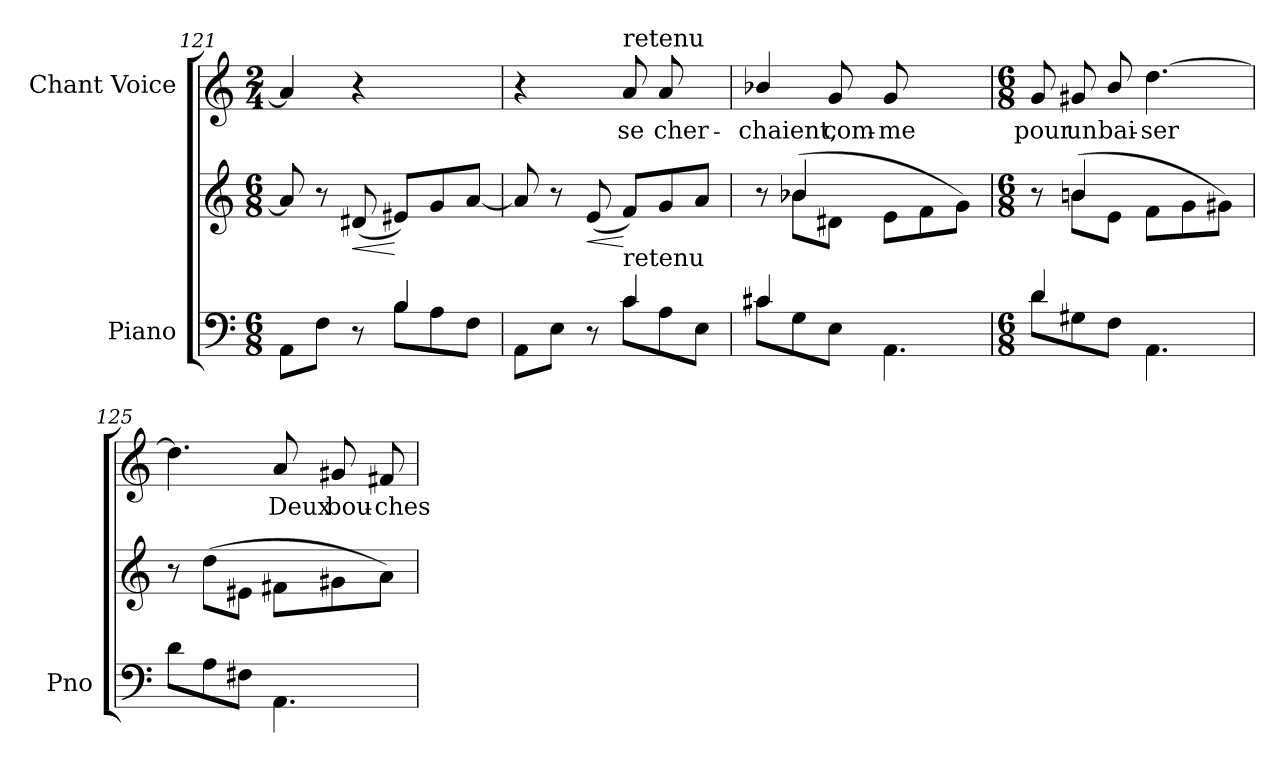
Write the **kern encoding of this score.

**kern	**kern	**dynam	**kern	**text
*part2	*part2	*part2	*part1	*part1
*staff3	*staff2	*staff2/3	*staff1	*staff1
*I"Piano	*	*	*I"Chant Voice	*
*I'Pno	*	*	*	*
!!LO:LB:g=z
*clefF4	*clefG2	*	*clefG2	*
*k[]	*k[]	*	*k[]	*
*M6/8	*M6/8	*	*M2/4	*
=121	=121	=121	=121	=121
*^	*	*	*	*
4ryy	8AA\L	8a/]	.	4a/]	.
.	8F\J	8r	.	.	.
!	!	!	!LO:HP:b	!LO:N:vis=4	!
8r	8ryy	(<8d#X/	<	4.r	.
4B/	8B\L	8e#X/L)	[	.	.
.	8A\	8g/	.	.	.
8ryy	8F\J	[8a/J	.	8ryy	.
=122	=122	=122	=122	=122	=122
!	!	!	!	!LO:N:vis=4	!
4ryy	8AA\L	8a/]	.	4.r	.
.	8E\J	8r	.	.	.
!	!	!	!LO:HP:b	!	!
8r	8ryy	(<8e/	<	.	.
*	*	*	*	*MM169	*
!	!	!	!	!LO:TX:a:t=retenu	!
!	!	!LO:TX:b:t=retenu	!	!	!
!	!	!	!	!	!LO:LY:b
4c/	8c\L	8f/L)	[	8a/	se
!	!	!	!	!	!LO:LY:b
.	8A\	8g/	.	8a/	cher-
8ryy	8E\J	8a/J	.	8ryy	.
=123	=123	=123	=123	=123	=123
*	*	*	*	*MM166	*
*	*	*^	*	*	*
!	!	!	!	!	!	!LO:LY:b
4c#X/	8c#\L	8r	8ryy	.	4b-X/	-chaient,
.	8G\	(>8b-X\L	4b-/	.	.	.
!	!	!	!	!	!	!LO:LY:b
2ryy	8E\J	8d#X\J	.	.	8g/	com-
!	!	!	!	!	!	!LO:LY:b
.	4.AA\	8e\L	4.ryy	.	8g/	-me
.	.	8f\	.	.	4ryy	.
.	.	8g\J)	.	.	.	.
=124	=124	=124	=124	=124	=124	=124
*M6/8	*	*M6/8	*	*	*M6/8	*
*	*	*	*	*	*MM163	*
!	!	!	!	!	!	!LO:LY:b
4d/	8d\L	8r	8ryy	.	8g/	pour
!	!	!	!	!	!	!LO:LY:b
.	8G#X\	(>8b\L	4bn/	.	8g#X/	un
!	!	!	!	!	!	!LO:LY:b
2ryy	8F\J	8e\J	.	.	8b/	bai-
!	!	!	!	!	!	!LO:LY:b
.	4.AA\	8f\L	4.ryy	.	[4.dd\	-ser
.	.	8g\	.	.	.	.
.	.	8g#X\J)	.	.	.	.
*	*	*v	*v	*	*	*
=125	=125	=125	=125	=125	=125
*	*	*	*	*MM160	*
2.ryy	8d\L	8r	.	4.dd\]	.
.	8A\	(>8dd\L	.	.	.
.	8F#X\J	8e#X\J	.	.	.
!	!	!	!	!	!LO:LY:b
.	4.AA\	8f#X\L	.	8a/	Deux
!	!	!	!	!	!LO:LY:b
.	.	8g#X\	.	8g#X/	bou-
!	!	!	!	!	!LO:LY:b
.	.	8a\J)	.	8f#X/	-ches
*v	*v	*	*	*	*
=	=	=	=	=
*-	*-	*-	*-	*-
